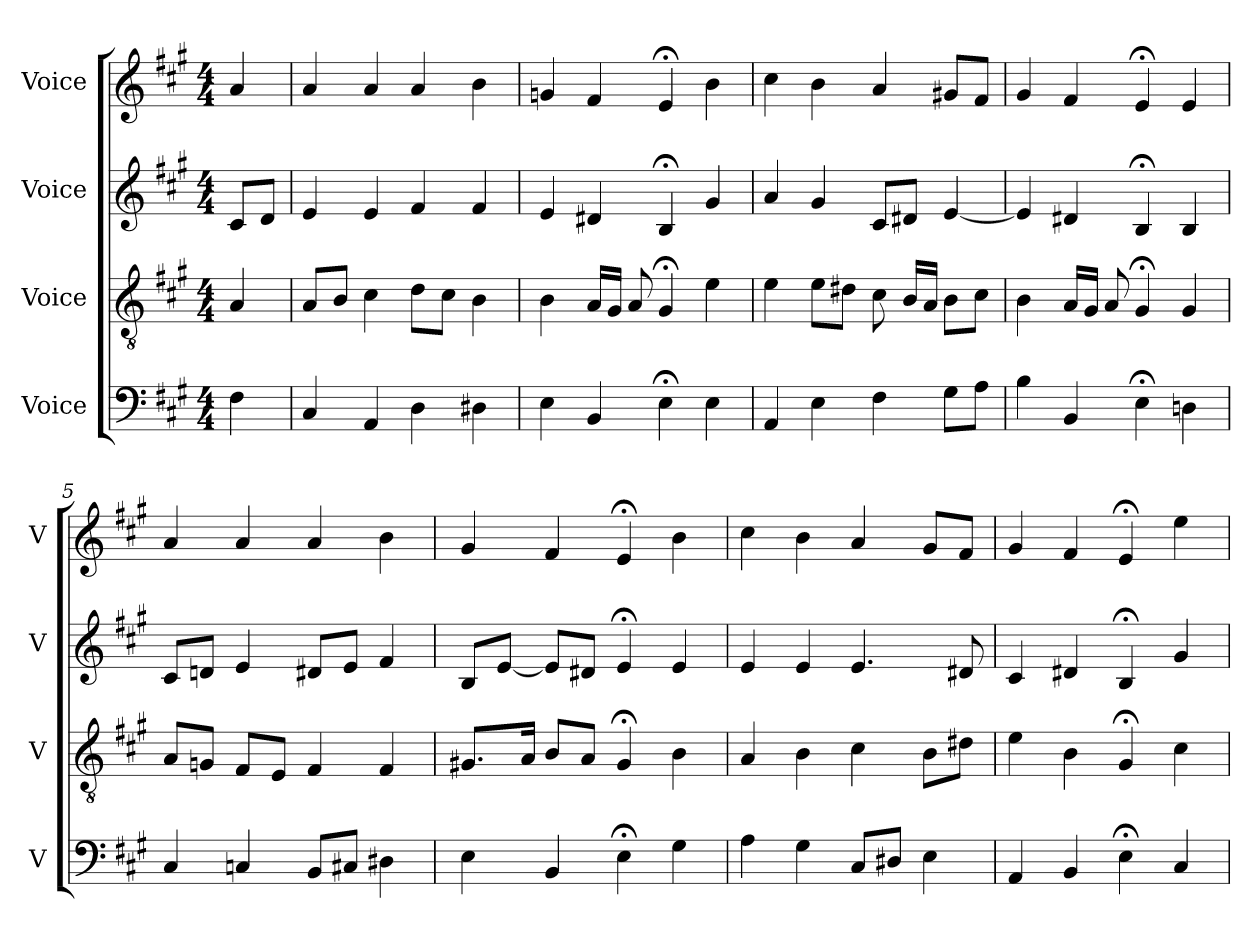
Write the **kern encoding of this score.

**kern	**kern	**kern	**kern
*part4	*part3	*part2	*part1
*staff4	*staff3	*staff2	*staff1
*I"Voice	*I"Voice	*I"Voice	*I"Voice
*I'V	*I'V	*I'V	*I'V
*clefF4	*clefGv2	*clefG2	*clefG2
*k[f#c#g#]	*k[f#c#g#]	*k[f#c#g#]	*k[f#c#g#]
*M4/4	*M4/4	*M4/4	*M4/4
*MM100	*MM100	*MM100	*MM100
=	=	=	=
4F#\	4A/	8c#/L	4a/
.	.	8d/J	.
=1	=1	=1	=1
4C#/	8A/L	4e/	4a/
.	8B/J	.	.
4AA/	4c#\	4e/	4a/
4D\	8d\L	4f#/	4a/
.	8c#\J	.	.
4D#X\	4B\	4f#/	4b\
=2	=2	=2	=2
4E\	4B\	4e/	4gn/
4BB/	16A/LL	4d#X/	4f#/
.	16G#/JJ	.	.
.	8A/	.	.
4E;\	4G#;/	4B;/	4e;/
4E\	4e\	4g#/	4b\
=3	=3	=3	=3
4AA/	4e\	4a/	4cc#\
4E\	8e\L	4g#/	4b\
.	8d#X\J	.	.
4F#\	8c#\	8c#/L	4a/
.	16B/LL	8d#X/J	.
.	16A/JJ	.	.
8G#\L	8B\L	[4e/	8g#X/L
8A\J	8c#\J	.	8f#/J
=4	=4	=4	=4
4B\	4B\	4e/]	4g#/
4BB/	16A/LL	4d#X/	4f#/
.	16G#/JJ	.	.
.	8A/	.	.
4E;\	4G#;/	4B;/	4e;/
4Dn\	4G#/	4B/	4e/
!!LO:LB:g=z
=5	=5	=5	=5
4C#/	8A/L	8c#/L	4a/
.	8Gn/J	8dn/J	.
4Cn/	8F#/L	4e/	4a/
.	8E/J	.	.
8BB/L	4F#/	8d#X/L	4a/
8C#X/J	.	8e/J	.
4D#X\	4F#/	4f#/	4b\
=6	=6	=6	=6
4E\	8.G#X/L	8B/L	4g#/
.	.	[8e/J	.
.	16A/Jk	.	.
4BB/	8B/L	8e/L]	4f#/
.	8A/J	8d#X/J	.
4E;\	4G#;/	4e;/	4e;/
4G#\	4B\	4e/	4b\
=7	=7	=7	=7
4A\	4A/	4e/	4cc#\
4G#\	4B\	4e/	4b\
8C#/L	4c#\	4.e/	4a/
8D#X/J	.	.	.
4E\	8B\L	.	8g#/L
.	8d#X\J	8d#X/	8f#/J
=8	=8	=8	=8
4AA/	4e\	4c#/	4g#/
4BB/	4B\	4d#X/	4f#/
4E;\	4G#;/	4B;/	4e;/
4C#/	4c#\	4g#/	4ee\
=	=	=	=
*-	*-	*-	*-
